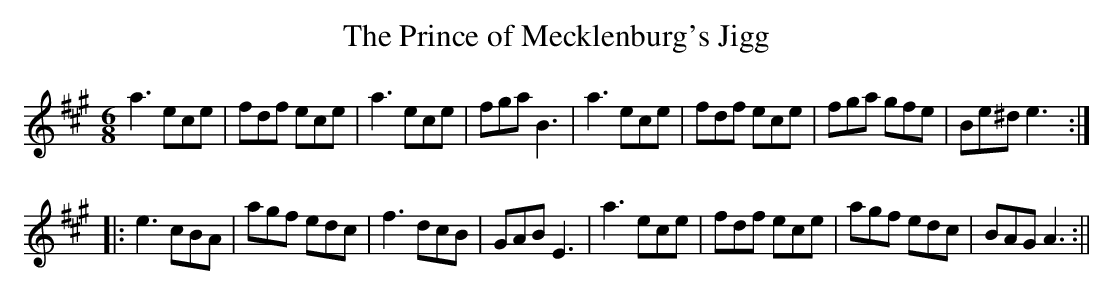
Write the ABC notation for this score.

X:1
T:Prince of Mecklenburg's Jigg, The
M:6/8
L:1/8
K:A
a3 ece | fdf ece | a3 ece | fga B3 | a3 ece | fdf ece | fga gfe | Be^d e3 :|
|: e3 cBA | agf edc | f3 dcB | GAB E3 | a3 ece | fdf ece | agf edc | BAG A3 :||
